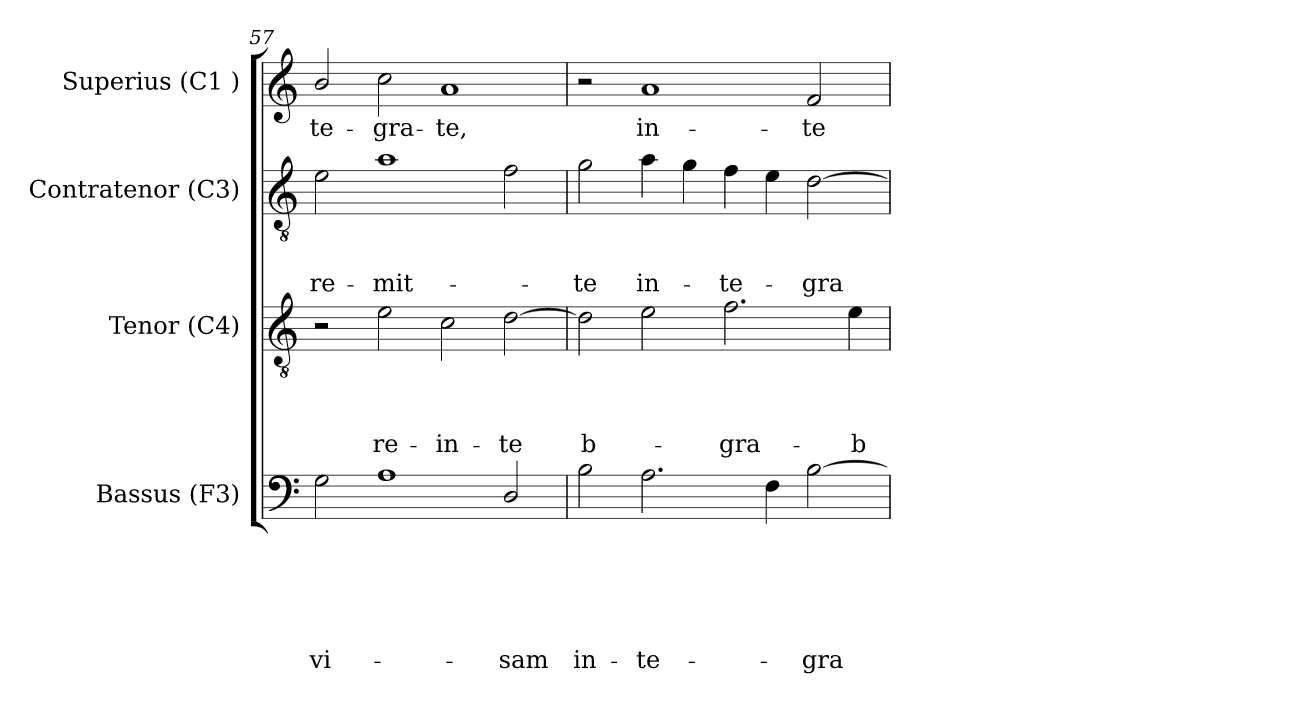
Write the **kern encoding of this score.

**kern	**text	**text	**text	**text	**text	**text	**kern	**text	**text	**text	**text	**kern	**text	**text	**text	**kern	**text
*part4	*part4	*part4	*part4	*part4	*part4	*part4	*part3	*part3	*part3	*part3	*part3	*part2	*part2	*part2	*part2	*part1	*part1
*staff4	*staff4	*staff4	*staff4	*staff4	*staff4	*staff4	*staff3	*staff3	*staff3	*staff3	*staff3	*staff2	*staff2	*staff2	*staff2	*staff1	*staff1
*I"Bassus (F3)	*	*	*	*	*	*	*I"Tenor (C4)	*	*	*	*	*I"Contratenor (C3)	*	*	*	*I"Superius (C1 )	*
*I'Bass.	*	*	*	*	*	*	*I'T.	*	*	*	*	*I'C.	*	*	*	*I'S.	*
!!LO:LB:g=z
*clefF4	*	*	*	*	*	*	*clefGv2	*	*	*	*	*clefGv2	*	*	*	*clefG2	*
*k[]	*	*	*	*	*	*	*k[]	*	*	*	*	*k[]	*	*	*	*k[]	*
*C:	*	*	*	*	*	*	*C:	*	*	*	*	*C:	*	*	*	*C:	*
=57	=57	=57	=57	=57	=57	=57	=57	=57	=57	=57	=57	=57	=57	=57	=57	=57	=57
!	!	!	!	!	!	!LO:LY:b	!	!	!	!	!	!	!	!	!LO:LY:b	!	!LO:LY:b
2G\	.	.	.	.	.	-vi-	2r	.	.	.	.	2e\	.	.	re-	2b/	-te-
!	!	!	!	!	!	!	!	!	!	!	!LO:LY:b	!	!	!	!LO:LY:b	!	!LO:LY:b
1A	.	.	.	.	.	.	2e\	.	.	.	re-	1a	.	.	-mit-	2cc\	-gra-
!	!	!	!	!	!	!	!	!	!	!	!LO:LY:b	!	!	!	!	!	!LO:LY:b
.	.	.	.	.	.	.	2c\	.	.	.	-in-	.	.	.	.	1a	-te,
!	!	!	!	!	!	!LO:LY:b	!	!	!	!	!LO:LY:b	!	!	!	!	!	!
2D/	.	.	.	.	.	-sam	[>2d\	.	.	.	-te	2f\	.	.	.	.	.
=58	=58	=58	=58	=58	=58	=58	=58	=58	=58	=58	=58	=58	=58	=58	=58	=58	=58
!	!	!	!	!	!	!LO:LY:b	!	!	!	!	!LO:LY:b:rj	!	!	!	!LO:LY:b	!	!
2B\	.	.	.	.	.	in-	2d\]	.	.	.	b-	2g\	.	.	-te	2r	.
!	!	!	!	!	!	!LO:LY:b	!	!	!	!	!	!	!	!	!LO:LY:b	!	!LO:LY:b
2.A\	.	.	.	.	.	-te-	2e\	.	.	.	.	4a\	.	.	in-	1a	in-
.	.	.	.	.	.	.	.	.	.	.	.	4g\	.	.	.	.	.
!	!	!	!	!	!	!	!	!	!	!	!LO:LY:b	!	!	!	!LO:LY:b	!	!
.	.	.	.	.	.	.	2.f\	.	.	.	-gra-	4f\	.	.	-te-	.	.
4F\	.	.	.	.	.	.	.	.	.	.	.	4e\	.	.	.	.	.
!	!	!	!	!	!	!LO:LY:b	!	!	!	!	!	!	!	!	!LO:LY:b	!	!LO:LY:b
[>2B\	.	.	.	.	.	-gra-	.	.	.	.	.	[>2d\	.	.	-gra-	2f/	-te-
!	!	!	!	!	!	!	!	!	!	!	!LO:LY:b:rj	!	!	!	!	!	!
.	.	.	.	.	.	.	4e\	.	.	.	-b-	.	.	.	.	.	.
=	=	=	=	=	=	=	=	=	=	=	=	=	=	=	=	=	=
*-	*-	*-	*-	*-	*-	*-	*-	*-	*-	*-	*-	*-	*-	*-	*-	*-	*-
